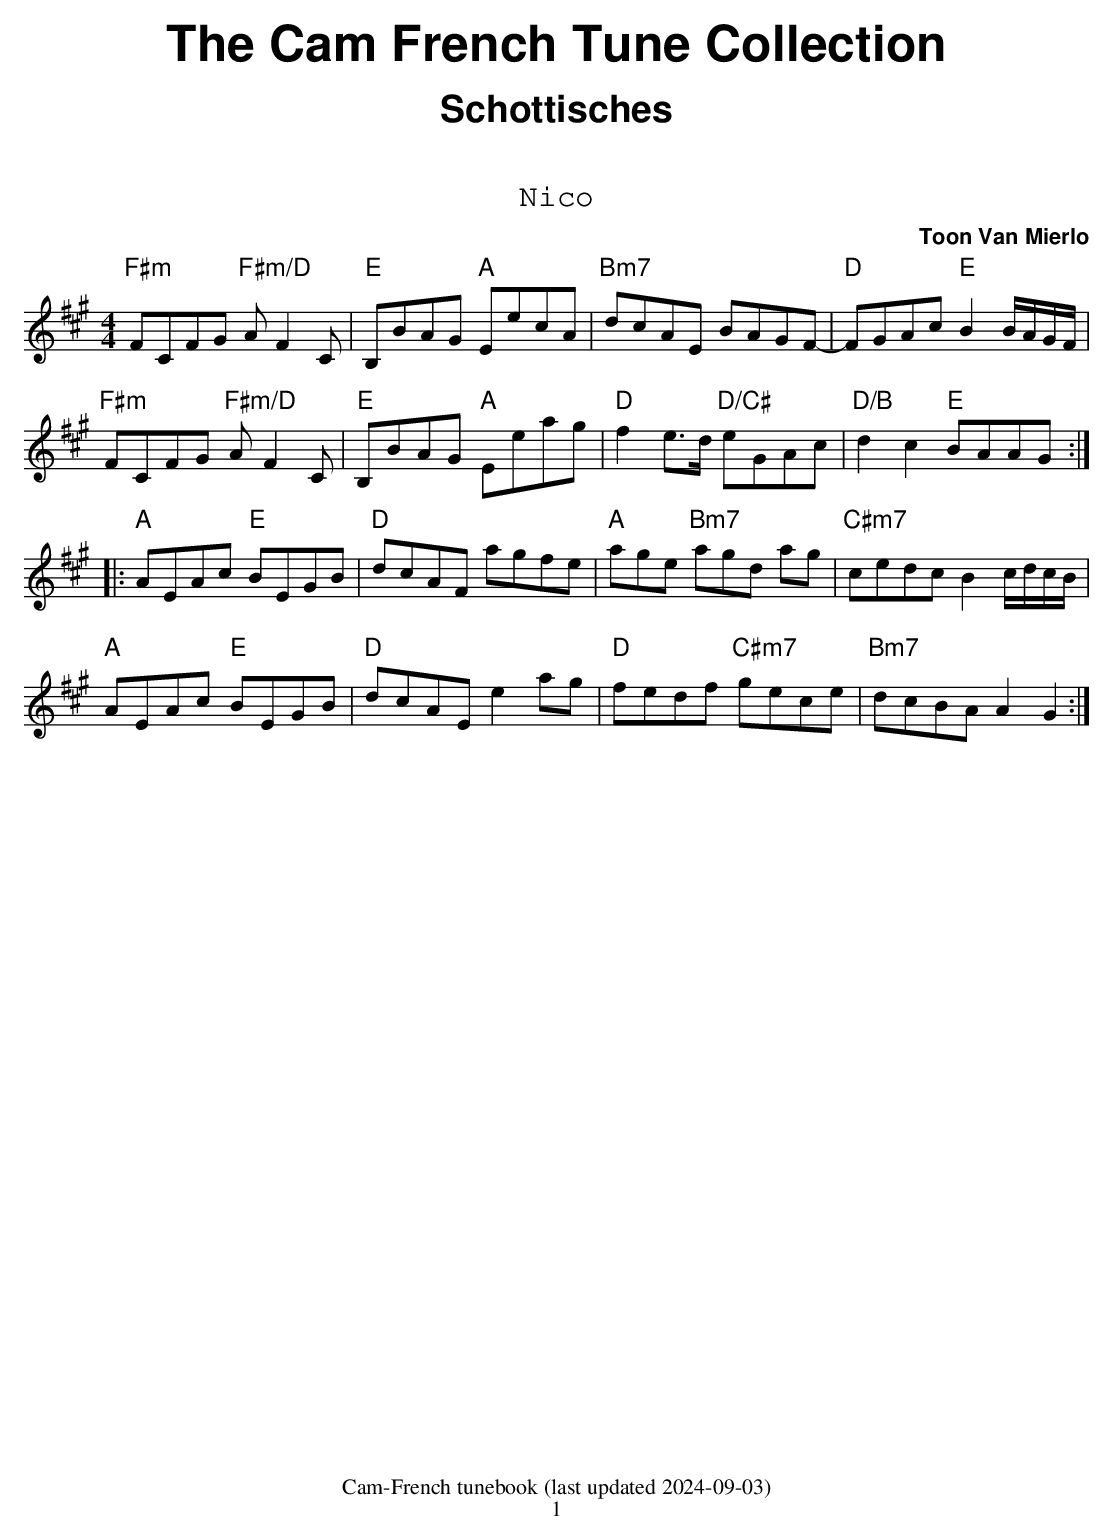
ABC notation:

X:1
T:Nico
C:Toon Van Mierlo
M:4/4
K:F#m
L:1/8
"F#m"FCFG "F#m/D"AF2C|"E"B,BAG "A"EecA|"Bm7"dcAE BAGF-|"D"FGAc "E"B2B/2A/2G/2F/2|
"F#m"FCFG "F#m/D"AF2C|"E"B,BAG "A"Eeag|"D"f2e>d "D/C#"eGAc|"D/B"d2c2 "E"BAAG::
"A"AEAc "E"BEGB|"D"dcAF agfe|"A"age "Bm7"agd ag|"C#m7"cedc B2c/2d/2c/2B/2|
"A"AEAc "E"BEGB|"D"dcAE e2ag|"D"fedf "C#m7"gece|"Bm7"dcBA A2G2:|
